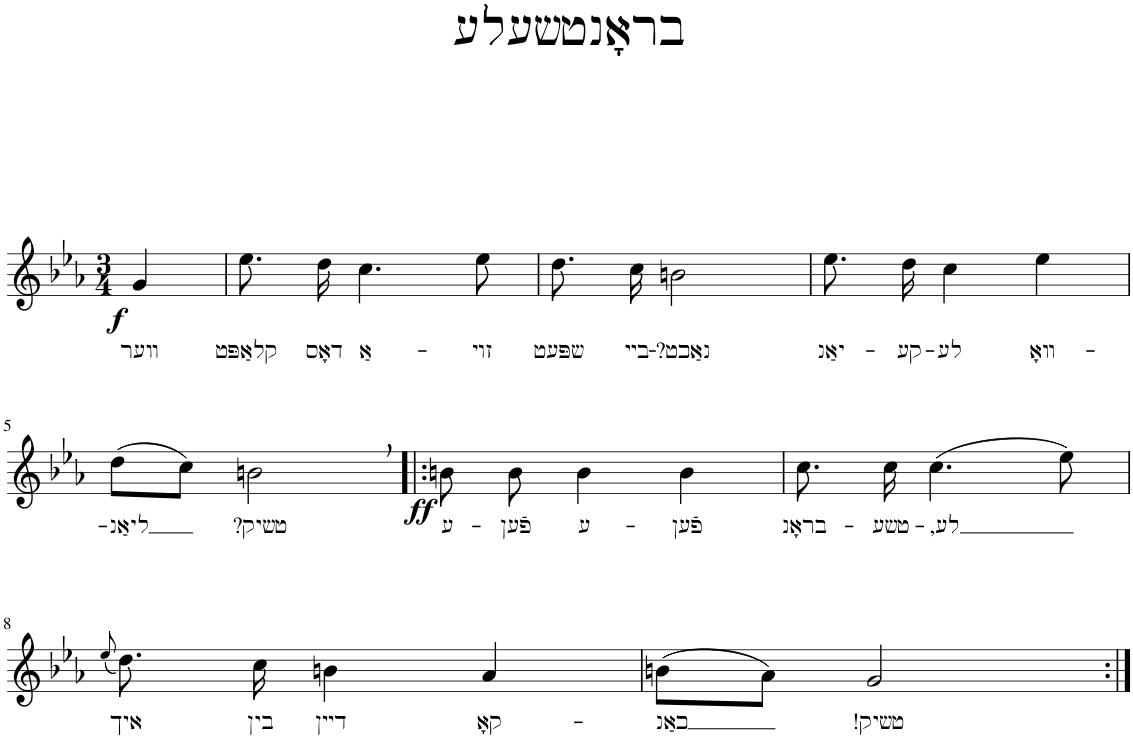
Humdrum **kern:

**kern	**text	**dynam
*part1	*part1	*part1
*staff1	*staff1	*staff1
*I"Stimme	*	*
*I'St.	*	*
*clefG2	*	*
*k[b-e-a-]	*	*
*M3/4	*	*
=1	=1	=1
!	!LO:LY:b	!LO:DY:b
4g/	װער	f
=2	=2	=2
!	!LO:LY:b	!
8.ee-\	קלאַפּט	.
!	!LO:LY:b	!
16dd\	דאָס	.
!	!LO:LY:b	!
4.cc\	אַ-	.
!	!LO:LY:b	!
8ee-\	-זױ	.
=3	=3	=3
!	!LO:LY:b	!
8.dd\	שפּעט	.
!	!LO:LY:b	!
16cc\	בײ-	.
!	!LO:LY:b	!
2bn\	-נאַכט?	.
=4	=4	=4
!	!LO:LY:b	!
8.ee-\	יאַנ-	.
!	!LO:LY:b	!
16dd\	-קע-	.
!	!LO:LY:b	!
4cc\	-לע	.
!	!LO:LY:b	!
4ee-\	װאָ-	.
!!LO:LB:g=z
=5	=5	=5
!	!LO:LY:b	!
(8dd\L	-ליאַנ	.
8cc\J)	.	.
!	!LO:LY:b	!
2bn,\	טשיק?	.
=6!|:	=6!|:	=6!|:
!	!LO:LY:b	!LO:DY:b
8bn\	ע-	ff
!	!LO:LY:b	!
8b\	-פֿען	.
!	!LO:LY:b	!
4b\	ע-	.
!	!LO:LY:b	!
4b\	-פֿען	.
=7	=7	=7
!	!LO:LY:b	!
8.cc\	בראָנ-	.
!	!LO:LY:b	!
16cc\	-טשע-	.
!	!LO:LY:b	!
(4.cc\	-לע,	.
8ee-\)	.	.
!!LO:LB:g=z
=8	=8	=8
(8qee-/	.	.
!	!LO:LY:b	!
8.dd\)	איך	.
!	!LO:LY:b	!
16cc\	בין	.
!	!LO:LY:b	!
4bn\	דײן	.
!	!LO:LY:b	!
4a-/	קאָ-	.
=9	=9	=9
!	!LO:LY:b	!
(8bn\L	-כאַנ	.
8a-\J)	.	.
!	!LO:LY:b	!
2g/	טשיק!	.
=:|!	=:|!	=:|!
*-	*-	*-
